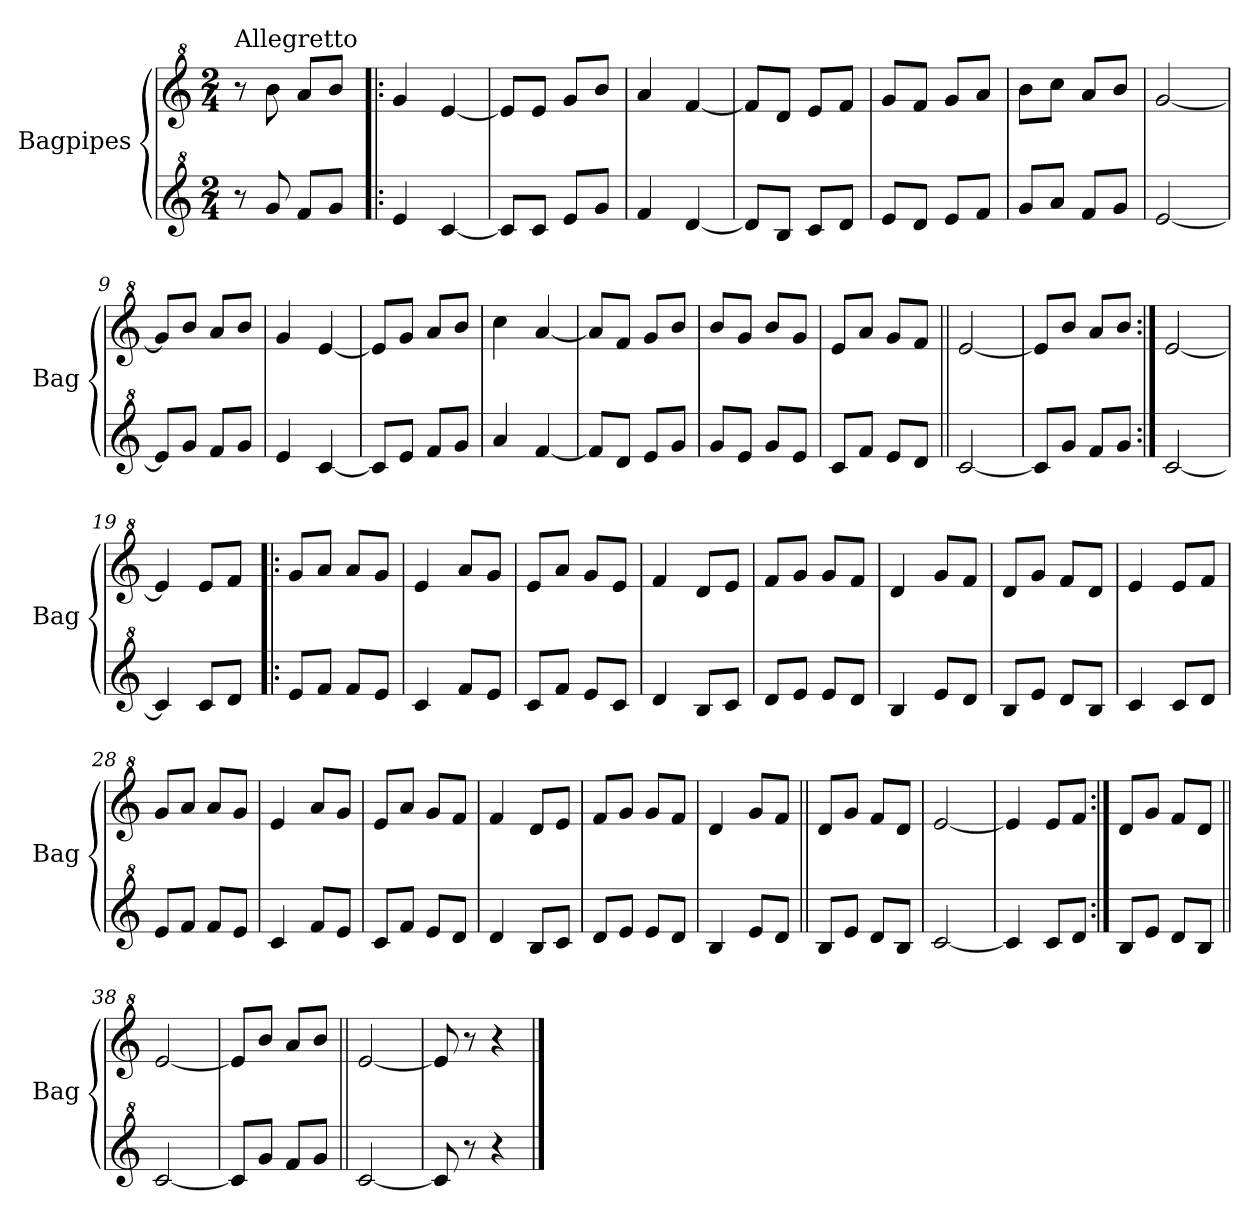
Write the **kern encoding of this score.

**kern	**kern
*part2	*part1
*staff2	*staff1
*I"Bagpipes	*I"Bagpipes
*I'Bag	*I'Bag
*clefG^2	*clefG^2
*k[]	*k[]
*C:	*C:
*M2/4	*M2/4
=1	=1
!	!LO:TX:a:t=Allegretto
8r	8r
8gg/	8bb\
8ff/L	8aa/L
8gg/J	8bb/J
=2!|:	=2!|:
4ee/	4gg/
[4cc/	[4ee/
=3	=3
8cc/L]	8ee/L]
8cc/J	8ee/J
8ee/L	8gg/L
8gg/J	8bb/J
=4	=4
4ff/	4aa/
[4dd/	[4ff/
=5	=5
8dd/L]	8ff/L]
8b/J	8dd/J
8cc/L	8ee/L
8dd/J	8ff/J
=6	=6
8ee/L	8gg/L
8dd/J	8ff/J
8ee/L	8gg/L
8ff/J	8aa/J
=7	=7
8gg/L	8bb\L
8aa/J	8ccc\J
8ff/L	8aa/L
8gg/J	8bb/J
=8	=8
[2ee/	[2gg/
=9	=9
8ee/L]	8gg/L]
8gg/J	8bb/J
8ff/L	8aa/L
8gg/J	8bb/J
=10	=10
4ee/	4gg/
[4cc/	[4ee/
=11	=11
8cc/L]	8ee/L]
8ee/J	8gg/J
8ff/L	8aa/L
8gg/J	8bb/J
=12	=12
4aa/	4ccc\
[4ff/	[4aa/
!!LO:LB:g=z
=13	=13
8ff/L]	8aa/L]
8dd/J	8ff/J
8ee/L	8gg/L
8gg/J	8bb/J
=14	=14
8gg/L	8bb/L
8ee/J	8gg/J
8gg/L	8bb/L
8ee/J	8gg/J
=15	=15
8cc/L	8ee/L
8ff/J	8aa/J
8ee/L	8gg/L
8dd/J	8ff/J
=16||	=16||
[2cc/	[2ee/
=17	=17
8cc/L]	8ee/L]
8gg/J	8bb/J
8ff/L	8aa/L
8gg/J	8bb/J
=18:|!	=18:|!
[2cc/	[2ee/
=19	=19
4cc/]	4ee/]
8cc/L	8ee/L
8dd/J	8ff/J
=20!|:	=20!|:
8ee/L	8gg/L
8ff/J	8aa/J
8ff/L	8aa/L
8ee/J	8gg/J
=21	=21
4cc/	4ee/
8ff/L	8aa/L
8ee/J	8gg/J
=22	=22
8cc/L	8ee/L
8ff/J	8aa/J
8ee/L	8gg/L
8cc/J	8ee/J
=23	=23
4dd/	4ff/
8b/L	8dd/L
8cc/J	8ee/J
=24	=24
8dd/L	8ff/L
8ee/J	8gg/J
8ee/L	8gg/L
8dd/J	8ff/J
!!LO:LB:g=z
=25	=25
4b/	4dd/
8ee/L	8gg/L
8dd/J	8ff/J
=26	=26
8b/L	8dd/L
8ee/J	8gg/J
8dd/L	8ff/L
8b/J	8dd/J
=27	=27
4cc/	4ee/
8cc/L	8ee/L
8dd/J	8ff/J
=28	=28
8ee/L	8gg/L
8ff/J	8aa/J
8ff/L	8aa/L
8ee/J	8gg/J
=29	=29
4cc/	4ee/
8ff/L	8aa/L
8ee/J	8gg/J
=30	=30
8cc/L	8ee/L
8ff/J	8aa/J
8ee/L	8gg/L
8dd/J	8ff/J
=31	=31
4dd/	4ff/
8b/L	8dd/L
8cc/J	8ee/J
=32	=32
8dd/L	8ff/L
8ee/J	8gg/J
8ee/L	8gg/L
8dd/J	8ff/J
=33	=33
4b/	4dd/
8ee/L	8gg/L
8dd/J	8ff/J
=34||	=34||
8b/L	8dd/L
8ee/J	8gg/J
8dd/L	8ff/L
8b/J	8dd/J
=35	=35
[2cc/	[2ee/
=36	=36
4cc/]	4ee/]
8cc/L	8ee/L
8dd/J	8ff/J
!!LO:LB:g=z
=37:|!	=37:|!
8b/L	8dd/L
8ee/J	8gg/J
8dd/L	8ff/L
8b/J	8dd/J
=38||	=38||
[2cc/	[2ee/
=39	=39
8cc/L]	8ee/L]
8gg/J	8bb/J
8ff/L	8aa/L
8gg/J	8bb/J
=40||	=40||
[2cc/	[2ee/
=41	=41
8cc/]	8ee/]
8r	8r
4r	4r
==	==
*-	*-
